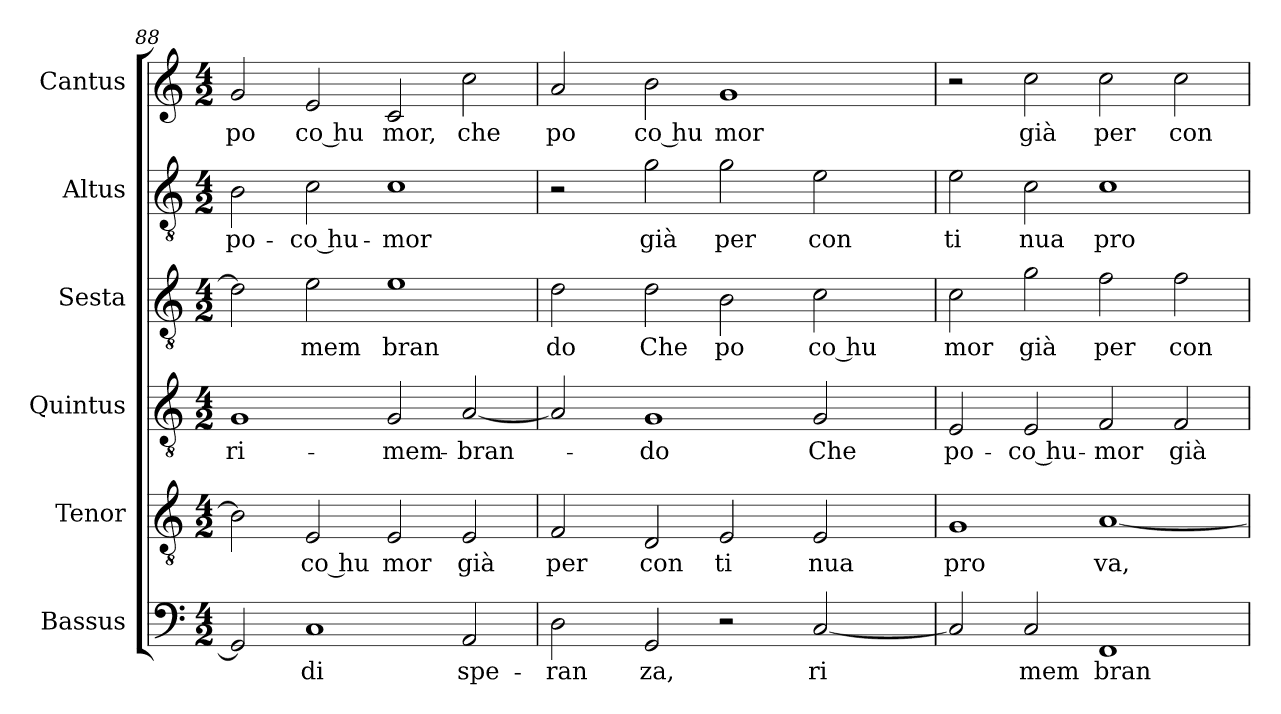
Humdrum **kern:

**kern	**text	**kern	**text	**kern	**text	**kern	**text	**kern	**text	**kern	**text
*part6	*part6	*part5	*part5	*part4	*part4	*part3	*part3	*part2	*part2	*part1	*part1
*staff6	*staff6	*staff5	*staff5	*staff4	*staff4	*staff3	*staff3	*staff2	*staff2	*staff1	*staff1
*I"Bassus	*	*I"Tenor	*	*I"Quintus	*	*I"Sesta	*	*I"Altus	*	*I"Cantus	*
*I'Bassus	*	*I'Tenor	*	*I'Quintus	*	*I'Sesta	*	*I'Altus	*	*I'Cantus	*
*clefF4	*	*clefGv2	*	*clefGv2	*	*clefGv2	*	*clefGv2	*	*clefG2	*
*	*	*	*	*k[]	*	*k[]	*	*	*	*	*
*	*	*	*	*C:	*	*C:	*	*	*	*	*
*M4/2	*	*M4/2	*	*M4/2	*	*M4/2	*	*M4/2	*	*M4/2	*
=88	=88	=88	=88	=88	=88	=88	=88	=88	=88	=88	=88
!	!	!	!	!	!LO:LY:b:cj	!	!	!	!LO:LY:b:cj	!	!LO:LY:b:cj
2GG/]	.	2B\]	.	1G	ri-	2d\]	.	2B\	po-	2g/	po
!	!LO:LY:b:cj	!	!LO:LY:b:rj	!	!	!	!LO:LY:b:cj	!	!LO:LY:b:rj	!	!LO:LY:b:rj
1C	di	2E/	co hu	.	.	2e\	mem	2c\	-co hu-	2e/	co hu
!	!	!	!LO:LY:b:cj	!	!LO:LY:b:cj	!	!LO:LY:b:cj	!	!LO:LY:b:cj	!	!LO:LY:b:cj
.	.	2E/	mor	2G/	-mem-	1e	bran	1c	-mor	2c/	mor,
!	!LO:LY:b:cj	!	!LO:LY:b:cj	!	!LO:LY:b	!	!	!	!	!	!LO:LY:b:cj
2AA/	spe-	2E/	già	[>2A/	-bran-	.	.	.	.	2cc\	che
!!LO:PB:g=z
=89	=89	=89	=89	=89	=89	=89	=89	=89	=89	=89	=89
!	!LO:LY:b:cj	!	!LO:LY:b:cj	!	!	!	!LO:LY:b:cj	!	!	!	!LO:LY:b:cj
*	*	*	*	*^	*	*	*	*	*	*	*
2D\	-ran	2F/	per	2A/]	16.ryy	.	2d\	do	2r	.	2a/	po
.	.	.	.	.	1ryy	.	.	.	.	.	.	.
!	!LO:LY:b:cj	!	!LO:LY:b:cj	!	!	!LO:LY:b:cj	!	!LO:LY:b:cj	!	!LO:LY:b:cj	!	!LO:LY:b:rj
2GG/	za,	2D/	con	1G	.	-do	2d\	Che	2g\	già	2b\	co hu
!	!	!	!LO:LY:b:cj	!	!	!	!	!LO:LY:b:cj	!	!LO:LY:b:cj	!	!LO:LY:b:cj
2r	.	2E/	ti	.	.	.	2B\	po	2g\	per	1g	mor
.	.	.	.	.	2ryy	.	.	.	.	.	.	.
!	!LO:LY:b:cj	!	!LO:LY:b:cj	!	!	!LO:LY:b:cj	!	!LO:LY:b:rj	!	!LO:LY:b:cj	!	!
[<2C/	ri	2E/	nua	2G/	.	Che	2c\	co hu	2e\	con	.	.
.	.	.	.	.	4ryy	.	.	.	.	.	.	.
.	.	.	.	.	8ryy	.	.	.	.	.	.	.
.	.	.	.	.	32ryy	.	.	.	.	.	.	.
=90	=90	=90	=90	=90	=90	=90	=90	=90	=90	=90	=90	=90
!	!	!	!LO:LY:b:cj	!	!	!LO:LY:b:cj	!	!LO:LY:b:cj	!	!LO:LY:b:cj	!	!
*	*	*	*	*v	*v	*	*	*	*	*	*	*
2C/]	.	1G	pro	2E/	po-	2c\	mor	2e\	ti	2r	.
!	!LO:LY:b:cj	!	!	!	!LO:LY:b:rj	!	!LO:LY:b:cj	!	!LO:LY:b:cj	!	!LO:LY:b:cj
2C/	mem	.	.	2E/	-co hu-	2g\	già	2c\	nua	2cc\	già
!	!LO:LY:b:cj	!	!LO:LY:b:cj	!	!LO:LY:b:cj	!	!LO:LY:b:cj	!	!LO:LY:b:cj	!	!LO:LY:b:cj
1FF	bran	[<1A	va,	2F/	-mor	2f\	per	1c	pro	2cc\	per
!	!	!	!	!	!LO:LY:b:cj	!	!LO:LY:b:cj	!	!	!	!LO:LY:b:cj
.	.	.	.	2F/	già	2f\	con	.	.	2cc\	con
=	=	=	=	=	=	=	=	=	=	=	=
*-	*-	*-	*-	*-	*-	*-	*-	*-	*-	*-	*-
